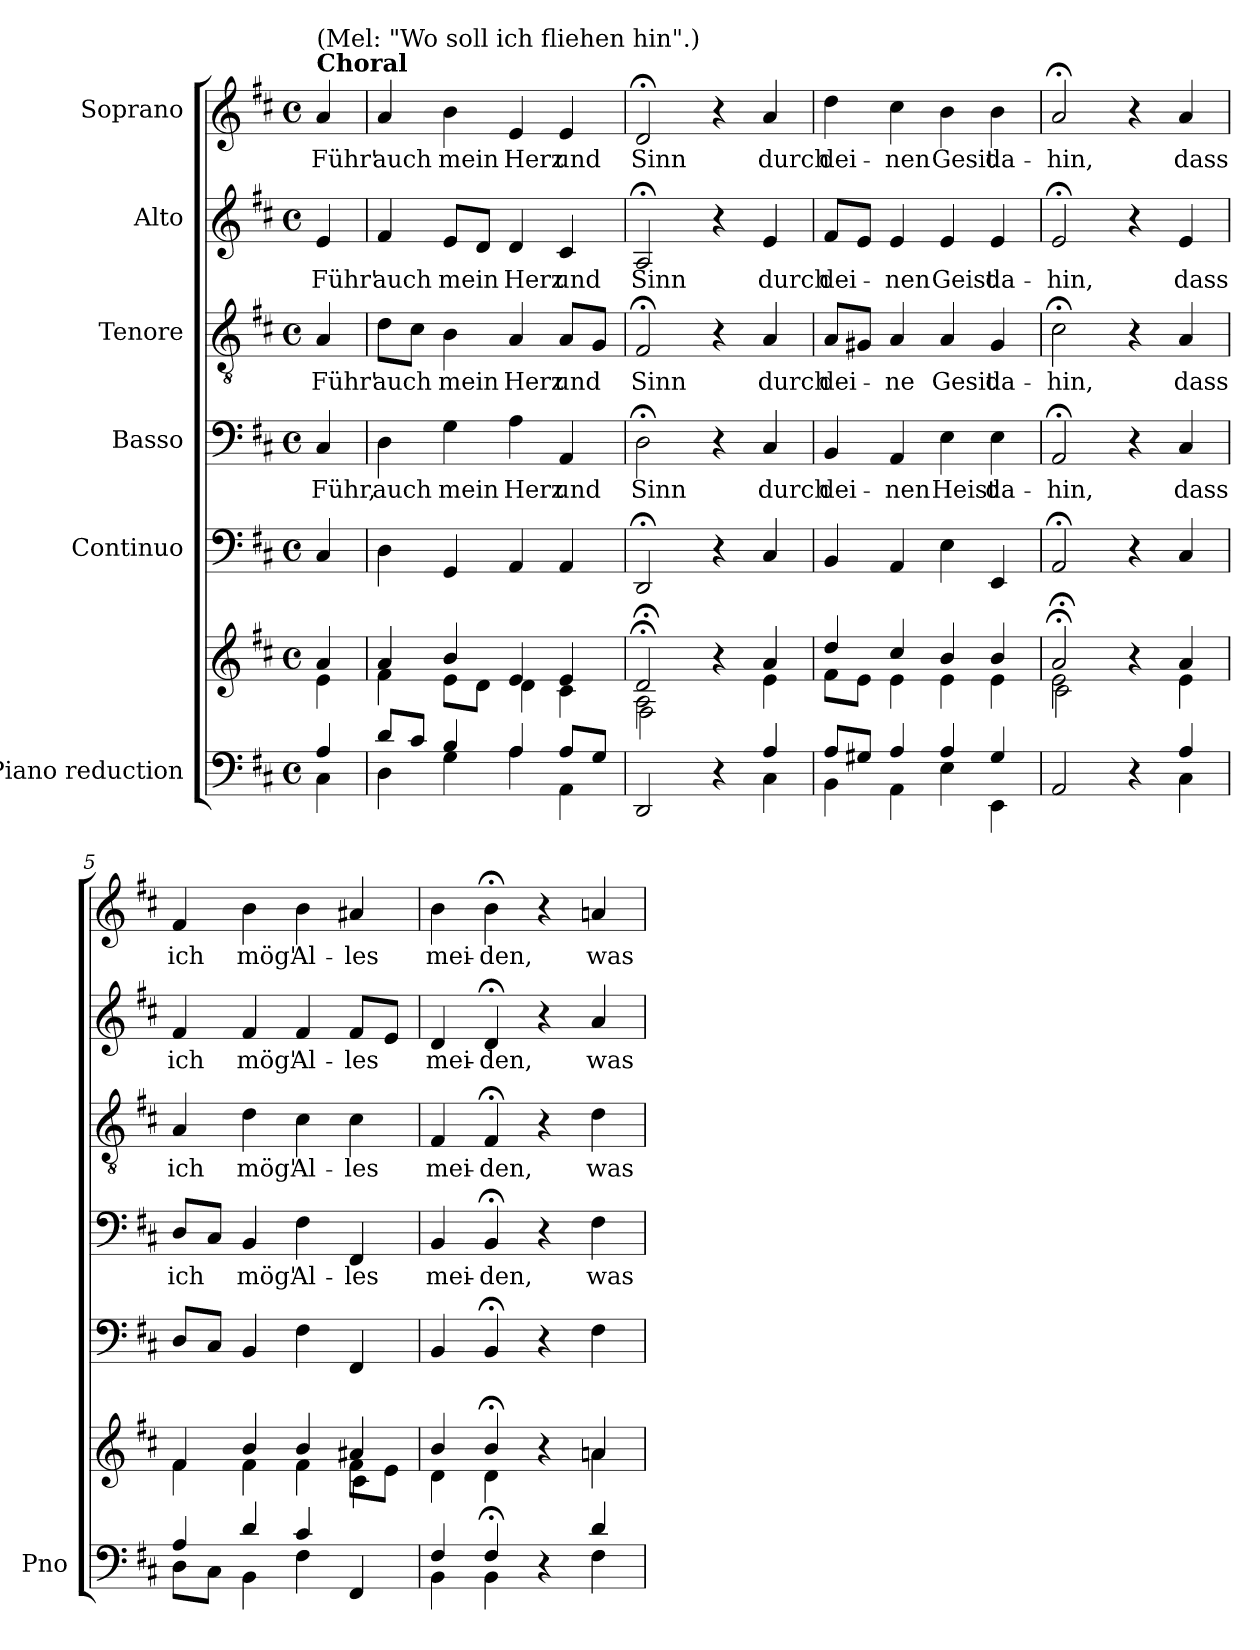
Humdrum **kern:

**kern	**kern	**kern	**kern	**text	**kern	**text	**kern	**text	**kern	**text
*part6	*part6	*part5	*part4	*part4	*part3	*part3	*part2	*part2	*part1	*part1
*staff7	*staff6	*staff5	*staff4	*staff4	*staff3	*staff3	*staff2	*staff2	*staff1	*staff1
*I"Piano reduction	*	*I"Continuo	*I"Basso	*	*I"Tenore	*	*I"Alto	*	*I"Soprano	*
*I'Pno	*	*	*	*	*	*	*	*	*	*
*clefF4	*clefG2	*clefF4	*clefF4	*	*clefGv2	*	*clefG2	*	*clefG2	*
*k[f#c#]	*k[f#c#]	*k[f#c#]	*k[f#c#]	*	*k[f#c#]	*	*k[f#c#]	*	*k[f#c#]	*
*M4/4	*M4/4	*M4/4	*M4/4	*	*M4/4	*	*M4/4	*	*M4/4	*
*met(c)	*met(c)	*met(c)	*met(c)	*	*met(c)	*	*met(c)	*	*met(c)	*
=	=	=	=	=	=	=	=	=	=	=
*^	*^	*	*	*	*	*	*	*	*	*
!	!	!	!	!	!	!	!	!	!	!	!LO:TX:a:B:t=Choral	!
!	!	!	!	!	!	!	!	!	!	!	!LO:TX:a:t=(Mel&colon; "Wo soll ich fliehen hin".)	!
!	!	!	!	!	!	!LO:LY:b	!	!LO:LY:b	!	!LO:LY:b	!	!LO:LY:b
4A/	4C#\	4a/	4e\	4C#/	4C#/	Führ,	4A/	Führ'	4e/	Führ'	4a/	Führ'
=1	=1	=1	=1	=1	=1	=1	=1	=1	=1	=1	=1	=1
!	!	!	!	!	!	!LO:LY:b	!	!LO:LY:b	!	!LO:LY:b	!	!LO:LY:b
8d/L	4D\	4a/	4f#\	4D\	4D\	auch	8d\L	auch	4f#/	auch	4a/	auch
8c#/J	.	.	.	.	.	.	8c#\J	.	.	.	.	.
!	!	!	!	!	!	!LO:LY:b	!	!LO:LY:b	!	!LO:LY:b	!	!LO:LY:b
4B/	4G\	4b/	8e\L	4GG/	4G\	mein	4B\	mein	8e/L	mein	4b\	mein
.	.	.	8d\J	.	.	.	.	.	8d/J	.	.	.
!	!	!	!	!	!	!LO:LY:b	!	!LO:LY:b	!	!LO:LY:b	!	!LO:LY:b
4A/	4A\	4e/	4d\	4AA/	4A\	Herz	4A/	Herz	4d/	Herz	4e/	Herz
!	!	!	!	!	!	!LO:LY:b	!	!LO:LY:b	!	!LO:LY:b	!	!LO:LY:b
8A/L	4AA\	4e/	4c#\	4AA/	4AA/	und	8A/L	und	4c#/	und	4e/	und
8G/J	.	.	.	.	.	.	8G/J	.	.	.	.	.
=2	=2	=2	=2	=2	=2	=2	=2	=2	=2	=2	=2	=2
*	*	*	*^	*	*	*	*	*	*	*	*	*
!	!	!	!	!	!	!	!LO:LY:b	!	!LO:LY:b	!	!LO:LY:b	!	!LO:LY:b
2ryy	2DD/	2d;</	2A\	2F#;\	2DD;</	2D;<\	Sinn	2F#;</	Sinn	2A;</	Sinn	2d;</	Sinn
4r	4ryy	4r	4ryy	2ryy	4r	4r	.	4r	.	4r	.	4r	.
!	!	!	!	!	!	!	!LO:LY:b	!	!LO:LY:b	!	!LO:LY:b	!	!LO:LY:b
4A/	4C#\	4a/	4e\	.	4C#/	4C#/	durch	4A/	durch	4e/	durch	4a/	durch
*	*	*	*v	*v	*	*	*	*	*	*	*	*	*
=3	=3	=3	=3	=3	=3	=3	=3	=3	=3	=3	=3	=3
!	!	!	!	!	!	!LO:LY:b	!	!LO:LY:b	!	!LO:LY:b	!	!LO:LY:b
8A/L	4BB\	4dd/	8f#\L	4BB/	4BB/	dei-	8A/L	dei-	8f#/L	dei-	4dd\	dei-
8G#X/J	.	.	8e\J	.	.	.	8G#X/J	.	8e/J	.	.	.
!	!	!	!	!	!	!LO:LY:b	!	!LO:LY:b	!	!LO:LY:b	!	!LO:LY:b
4A/	4AA\	4cc#/	4e\	4AA/	4AA/	-nen	4A/	-ne	4e/	-nen	4cc#\	-nen
!	!	!	!	!	!	!LO:LY:b	!	!LO:LY:b	!	!LO:LY:b	!	!LO:LY:b
4A/	4E\	4b/	4e\	4E\	4E\	Heist	4A/	Gesit	4e/	Geist	4b\	Gesit
!	!	!	!	!	!	!LO:LY:b	!	!LO:LY:b	!	!LO:LY:b	!	!LO:LY:b
4G#/	4EE\	4b/	4e\	4EE/	4E\	da-	4G#/	da-	4e/	da-	4b\	da-
=4	=4	=4	=4	=4	=4	=4	=4	=4	=4	=4	=4	=4
*	*	*	*^	*	*	*	*	*	*	*	*	*
!	!	!	!	!	!	!	!LO:LY:b	!	!LO:LY:b	!	!LO:LY:b	!	!LO:LY:b
2ryy	2AA/	2a;</	2e\	2c#;\	2AA;</	2AA;</	-hin,	2c#;<\	-hin,	2e;</	-hin,	2a;</	-hin,
4r	4ryy	4r	4ryy	2ryy	4r	4r	.	4r	.	4r	.	4r	.
!	!	!	!	!	!	!	!LO:LY:b	!	!LO:LY:b	!	!LO:LY:b	!	!LO:LY:b
4A/	4C#\	4a/	4e\	.	4C#/	4C#/	dass	4A/	dass	4e/	dass	4a/	dass
=5	=5	=5	=5	=5	=5	=5	=5	=5	=5	=5	=5	=5	=5
!	!	!	!	!	!	!	!LO:LY:b	!	!LO:LY:b	!	!LO:LY:b	!	!LO:LY:b
4A/	8D\L	4f#/	4f#\	2.ryy	8D/L	8D/L	ich	4A/	ich	4f#/	ich	4f#/	ich
.	8C#\J	.	.	.	8C#/J	8C#/J	.	.	.	.	.	.	.
!	!	!	!	!	!	!	!LO:LY:b	!	!LO:LY:b	!	!LO:LY:b	!	!LO:LY:b
4d/	4BB\	4b/	4f#\	.	4BB/	4BB/	mög'	4d\	mög'	4f#/	mög'	4b\	mög'
!	!	!	!	!	!	!	!LO:LY:b	!	!LO:LY:b	!	!LO:LY:b	!	!LO:LY:b
4c#/	4F#\	4b/	4f#\	.	4F#\	4F#\	Al-	4c#\	Al-	4f#/	Al-	4b\	Al-
!	!	!	!	!	!	!	!LO:LY:b	!	!LO:LY:b	!	!LO:LY:b	!	!LO:LY:b
4ryy	4FF#/	4a#X/	8f#\L	4c#\	4FF#/	4FF#/	-les	4c#\	-les	8f#/L	-les	4a#X/	-les
.	.	.	8e\J	.	.	.	.	.	.	8e/J	.	.	.
*	*	*	*v	*v	*	*	*	*	*	*	*	*	*
=6	=6	=6	=6	=6	=6	=6	=6	=6	=6	=6	=6	=6
!	!	!	!	!	!	!LO:LY:b	!	!LO:LY:b	!	!LO:LY:b	!	!LO:LY:b
4F#/	4BB\	4b/	4d\	4BB/	4BB/	mei-	4F#/	mei-	4d/	mei-	4b\	mei-
!	!	!	!	!	!	!LO:LY:b	!	!LO:LY:b	!	!LO:LY:b	!	!LO:LY:b
4F#;/	4BB\	4b;</	4d\	4BB;</	4BB;</	-den,	4F#;</	-den,	4d;</	-den,	4b;<\	-den,
4r	4ryy	4r	4ryy	4r	4r	.	4r	.	4r	.	4r	.
!	!	!	!	!	!	!LO:LY:b	!	!LO:LY:b	!	!LO:LY:b	!	!LO:LY:b
4d/	4F#\	4an/	4a\	4F#\	4F#\	was	4d\	was	4a/	was	4an/	was
*v	*v	*	*	*	*	*	*	*	*	*	*	*
*	*v	*v	*	*	*	*	*	*	*	*	*
=	=	=	=	=	=	=	=	=	=	=
*-	*-	*-	*-	*-	*-	*-	*-	*-	*-	*-
